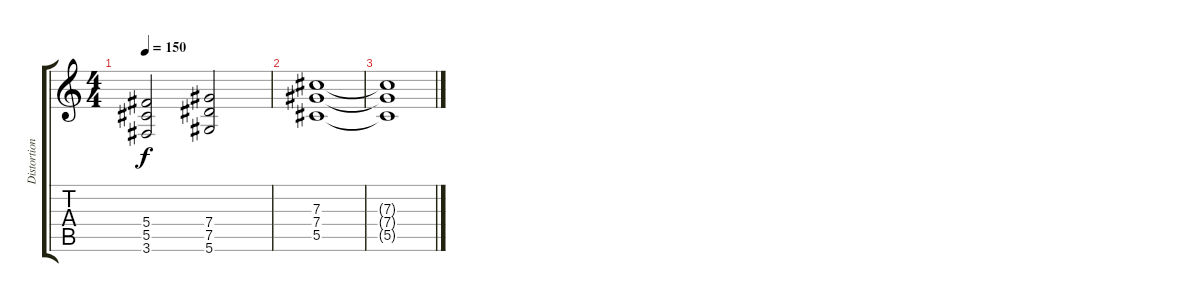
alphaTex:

\track ("Distortion" "Distortion") {instrument distortionguitar}
\staff {score tabs}
\tuning (Eb4 Bb3 Gb3 Db3 Ab2 Eb2) {hide}
\ts (4 4)
\tempo 150
\clef g2
\ks c
(5.4 5.5 3.6).2{dy f} (7.4 7.5 5.6).2 |
(7.3 7.4 5.5).1{volume 0} |
(7.3{t} 7.4{t} 5.5{t}).1
